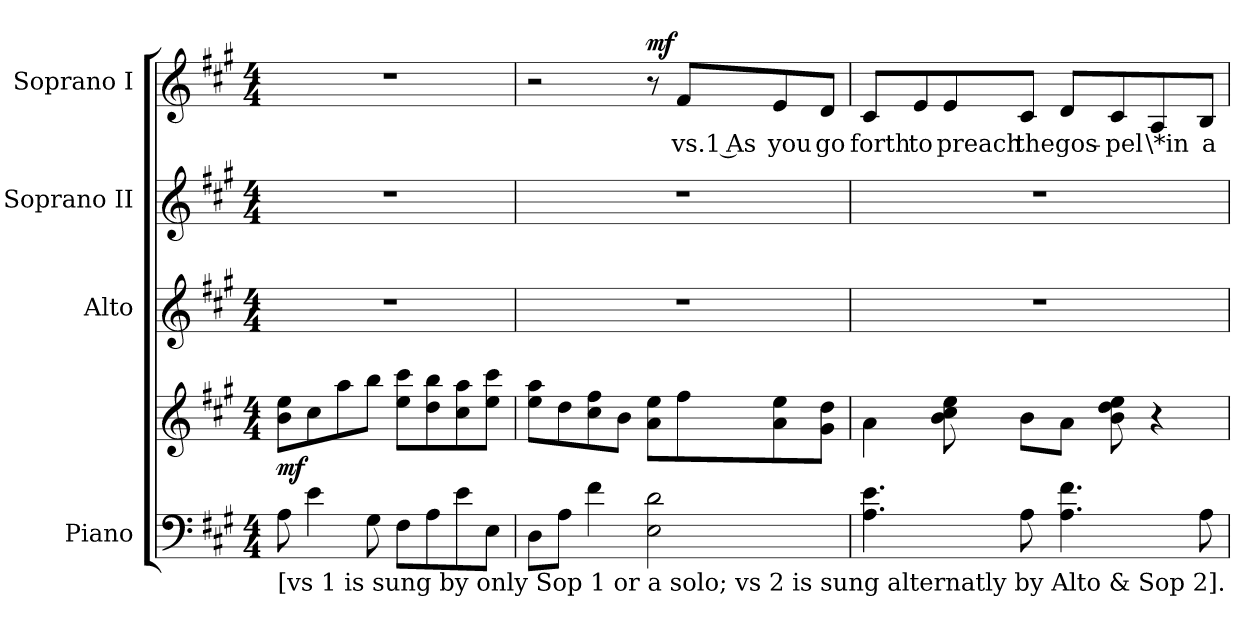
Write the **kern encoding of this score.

**kern	**kern	**dynam	**kern	**kern	**kern	**text	**dynam
*part4	*part4	*part4	*part3	*part2	*part1	*part1	*part1
*staff5	*staff4	*staff4/5	*staff3	*staff2	*staff1	*staff1	*staff1
*I"Piano	*	*	*I"Alto	*I"Soprano II	*I"Soprano I	*	*
*	*	*	*I'A	*I'S2	*I'S1	*	*
!!LO:LB:g=z
*clefF4	*clefG2	*	*clefG2	*clefG2	*clefG2	*	*
*k[f#c#g#]	*k[f#c#g#]	*	*k[f#c#g#]	*k[f#c#g#]	*k[f#c#g#]	*	*
*A:	*A:	*	*A:	*A:	*A:	*	*
*M4/4	*M4/4	*	*M4/4	*M4/4	*M4/4	*	*
*MM76	*MM76	*	*MM76	*MM76	*MM76	*	*
=1	=1	=1	=1	=1	=1	=1	=1
!LO:TX:b:t=[vs 1 is sung by only Sop 1 or a solo; vs 2 is sung alternatly by Alto & Sop 2].	!	!	!	!	!	!	!
!	!	!LO:DY:b	!	!	!	!	!
8A\	8b\ 8ee\L	mf	1r	1r	1r	.	.
4e\	8cc#\	.	.	.	.	.	.
.	8aa\	.	.	.	.	.	.
8G#\	8bb\J	.	.	.	.	.	.
8F#\L	8ee\ 8ccc#\L	.	.	.	.	.	.
8A\	8dd\ 8bb\	.	.	.	.	.	.
8e\	8cc#\ 8aa\	.	.	.	.	.	.
8E\J	8ee\ 8ccc#\J	.	.	.	.	.	.
=2	=2	=2	=2	=2	=2	=2	=2
8D\L	8ee\ 8aa\L	.	1r	1r	2r	.	.
8A\J	8dd\	.	.	.	.	.	.
4f#\	8cc#\ 8ff#\	.	.	.	.	.	.
.	8b\J	.	.	.	.	.	.
!	!	!	!	!	!	!	!LO:DY:b
2E\ 2d\	8a\ 8ee\L	.	.	.	8r	.	mf
!	!	!	!	!	!	!LO:LY:b	!
.	8ff#\	.	.	.	8f#/L	vs.1 As	.
!	!	!	!	!	!	!LO:LY:b	!
.	8a\ 8ee\	.	.	.	8e/	you	.
!	!	!	!	!	!	!LO:LY:b	!
.	8g#\ 8dd\J	.	.	.	8d/J	go	.
=3!	=3!	=3!	=3!	=3!	=3!	=3!	=3!
!	!	!	!	!	!	!LO:LY:b	!
4.A\ 4.e\	4a\	.	1r	1r	8c#/L	forth	.
!	!	!	!	!	!	!LO:LY:b	!
.	.	.	.	.	8e/	to	.
!	!	!	!	!	!	!LO:LY:b	!
.	8b\ 8cc#\ 8ee\	.	.	.	8e/	preach	.
!	!	!	!	!	!	!LO:LY:b	!
8A\	8b\L	.	.	.	8c#/J	the	.
!	!	!	!	!	!	!LO:LY:b	!
4.A\ 4.f#\	8a\J	.	.	.	8d/L	gos-	.
!	!	!	!	!	!	!LO:LY:b	!
.	8b\ 8dd\ 8ee\	.	.	.	8c#/	-pel	.
!	!	!	!	!	!	!LO:LY:b	!
.	4r	.	.	.	8A/	\*in	.
!	!	!	!	!	!	!LO:LY:b	!
8A\	.	.	.	.	8B/J	a	.
=	=	=	=	=	=	=	=
*-	*-	*-	*-	*-	*-	*-	*-
